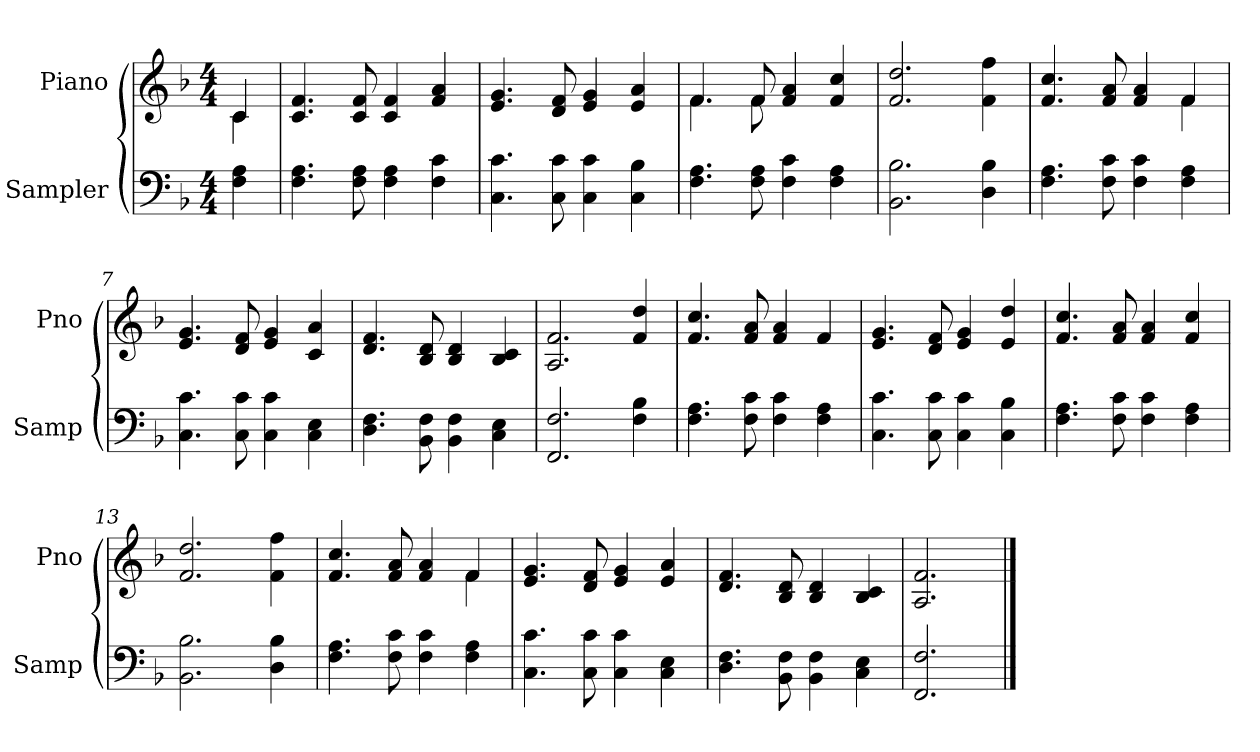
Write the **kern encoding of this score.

**kern	**kern
*part2	*part1
*staff2	*staff1
*I"Sampler	*I"Piano
*I'Samp	*I'Pno
*clefF4	*clefG2
*k[b-]	*k[b-]
*F:	*F:
*M4/4	*M4/4
=1	=1
*	*^
4F 4A	4c/	4c
*	*v	*v
=2	=2
4.F 4.A	4.c 4.f
8F 8A	8c 8f
4F 4A	4c 4f
4F 4c	4f 4a
=3	=3
4.C 4.c	4.e 4.g
8C 8c	8d 8f
4C 4c	4e 4g
4C 4B-	4e 4a
=4	=4
*	*^
4.F 4.A	4.f/	4.f
8F 8A	8f/	8f
4F 4c	4f 4a	2ryy
4F 4A	4f 4cc	.
*	*v	*v
=5	=5
2.BB- 2.B-	2.f 2.dd
4D 4B-	4f 4ff
=6	=6
*	*^
4.F 4.A	4.f 4.cc	2.ryy
8F 8c	8f 8a	.
4F 4c	4f 4a	.
4F 4A	4f/	4f
*	*v	*v
=7	=7
4.C 4.c	4.e 4.g
8C 8c	8d 8f
4C 4c	4e 4g
4C 4E	4c 4a
=8	=8
4.D 4.F	4.d 4.f
8BB- 8F	8B- 8d
4BB- 4F	4B- 4d
4C 4E	4B- 4c
=9	=9
2.FF 2.F	2.A 2.f
4F 4B-	4f 4dd
=10	=10
4.F 4.A	4.f 4.cc
8F 8c	8f 8a
4F 4c	4f 4a
4F 4A	4f
=11	=11
4.C 4.c	4.e 4.g
8C 8c	8d 8f
4C 4c	4e 4g
4C 4B-	4e 4dd
=12	=12
4.F 4.A	4.f 4.cc
8F 8c	8f 8a
4F 4c	4f 4a
4F 4A	4f 4cc
=13	=13
2.BB- 2.B-	2.f 2.dd
4D 4B-	4f 4ff
=14	=14
*	*^
4.F 4.A	4.f 4.cc	2.ryy
8F 8c	8f 8a	.
4F 4c	4f 4a	.
4F 4A	4f/	4f
*	*v	*v
=15	=15
4.C 4.c	4.e 4.g
8C 8c	8d 8f
4C 4c	4e 4g
4C 4E	4e 4a
=16	=16
4.D 4.F	4.d 4.f
8BB- 8F	8B- 8d
4BB- 4F	4B- 4d
4C 4E	4B- 4c
=17	=17
2.FF 2.F	2.A 2.f
==	==
*-	*-
